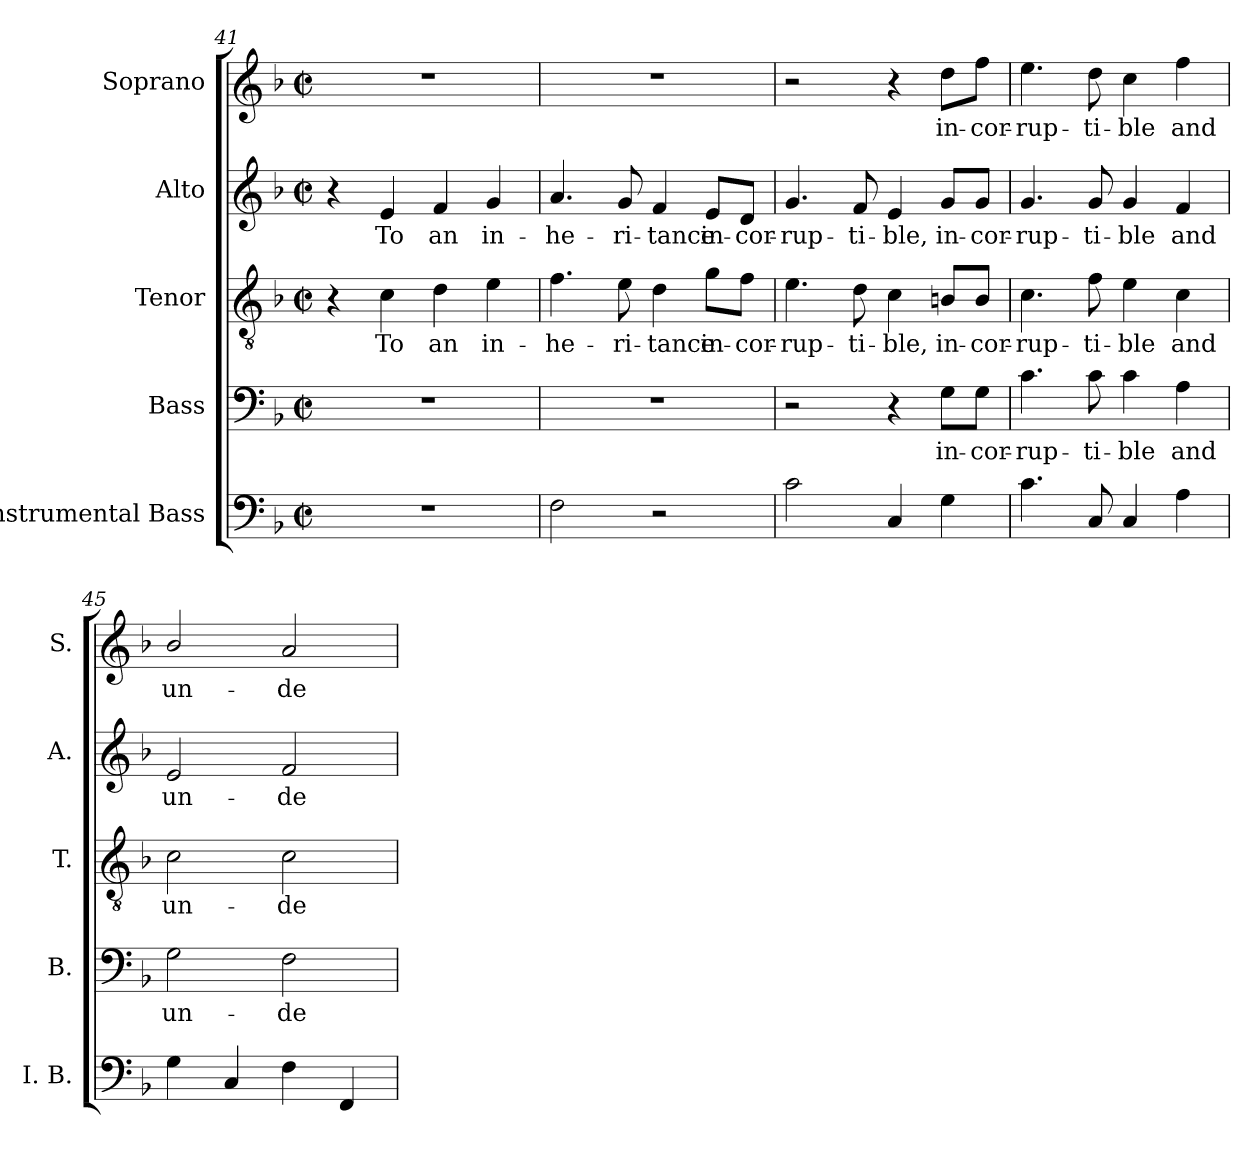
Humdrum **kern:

**kern	**kern	**text	**kern	**text	**kern	**text	**kern	**text
*part5	*part4	*part4	*part3	*part3	*part2	*part2	*part1	*part1
*staff5	*staff4	*staff4	*staff3	*staff3	*staff2	*staff2	*staff1	*staff1
*I"Instrumental Bass	*I"Bass	*	*I"Tenor	*	*I"Alto	*	*I"Soprano	*
*I'I. B.	*I'B.	*	*I'T.	*	*I'A.	*	*I'S.	*
*clefF4	*clefF4	*	*clefGv2	*	*clefG2	*	*clefG2	*
*	*	*	*ITrd7c12	*	*	*	*	*
*k[b-]	*k[b-]	*	*k[b-]	*	*k[b-]	*	*k[b-]	*
*F:	*F:	*	*F:	*	*F:	*	*F:	*
*M2/2	*M2/2	*	*M2/2	*	*M2/2	*	*M2/2	*
*met(c|)	*met(c|)	*	*met(c|)	*	*met(c|)	*	*met(c|)	*
=41	=41	=41	=41	=41	=41	=41	=41	=41
1r	1r	.	4r	.	4r	.	1r	.
!	!	!	!	!LO:LY:b:color=#000000	!	!	!	!
!	!	!	!	!	!	!LO:LY:b:color=#000000	!	!
.	.	.	4Ci\	To	4ei/	To	.	.
!	!	!	!	!LO:LY:b:color=#000000	!	!	!	!
!	!	!	!	!	!	!LO:LY:b:color=#000000	!	!
.	.	.	4Di\	an	4fi/	an	.	.
!	!	!	!	!LO:LY:b:color=#000000	!	!	!	!
!	!	!	!	!	!	!LO:LY:b:color=#000000	!	!
.	.	.	4Ei\	in-	4gi/	in-	.	.
=42	=42	=42	=42	=42	=42	=42	=42	=42
!	!	!	!	!LO:LY:b:color=#000000	!	!	!	!
!	!	!	!	!	!	!LO:LY:b:color=#000000	!	!
2Fi\	1r	.	4.Fi\	-he-	4.ai/	-he-	1r	.
!	!	!	!	!LO:LY:b:color=#000000	!	!	!	!
!	!	!	!	!	!	!LO:LY:b:color=#000000	!	!
.	.	.	8Ei\	-ri-	8gi/	-ri-	.	.
!	!	!	!	!LO:LY:b:color=#000000	!	!	!	!
!	!	!	!	!	!	!LO:LY:b:color=#000000	!	!
2r	.	.	4Di\	-tance	4fi/	-tance	.	.
!	!	!	!	!LO:LY:b:color=#000000	!	!	!	!
!	!	!	!	!	!	!LO:LY:b:color=#000000	!	!
.	.	.	8Gi\L	in-	8ei/L	in-	.	.
!	!	!	!	!LO:LY:b:color=#000000	!	!	!	!
!	!	!	!	!	!	!LO:LY:b:color=#000000	!	!
.	.	.	8Fi\J	-cor-	8di/J	-cor-	.	.
=43	=43	=43	=43	=43	=43	=43	=43	=43
!	!	!	!	!LO:LY:b:color=#000000	!	!	!	!
!	!	!	!	!	!	!LO:LY:b:color=#000000	!	!
2ci\	2r	.	4.Ei\	-rup-	4.gi/	-rup-	2r	.
!	!	!	!	!LO:LY:b:color=#000000	!	!	!	!
!	!	!	!	!	!	!LO:LY:b:color=#000000	!	!
.	.	.	8Di\	-ti-	8fi/	-ti-	.	.
!	!	!	!	!LO:LY:b:color=#000000	!	!	!	!
!	!	!	!	!	!	!LO:LY:b:color=#000000	!	!
4Ci/	4r	.	4Ci\	-ble,	4ei/	-ble,	4r	.
!	!	!LO:LY:b:color=#000000	!	!	!	!	!	!
!	!	!	!	!LO:LY:b:color=#000000	!	!	!	!
!	!	!	!	!	!	!LO:LY:b:color=#000000	!	!
!	!	!	!	!	!	!	!	!LO:LY:b:color=#000000
4Gi\	8Gi\L	in-	8BBni/L	in-	8gi/L	in-	8ddi\L	in-
!	!	!LO:LY:b:color=#000000	!	!	!	!	!	!
!	!	!	!	!LO:LY:b:color=#000000	!	!	!	!
!	!	!	!	!	!	!LO:LY:b:color=#000000	!	!
!	!	!	!	!	!	!	!	!LO:LY:b:color=#000000
.	8Gi\J	-cor-	8BBi/J	-cor-	8gi/J	-cor-	8ffi\J	-cor-
!!LO:LB:g=z
=44	=44	=44	=44	=44	=44	=44	=44	=44
!	!	!LO:LY:b:color=#000000	!	!	!	!	!	!
!	!	!	!	!LO:LY:b:color=#000000	!	!	!	!
!	!	!	!	!	!	!LO:LY:b:color=#000000	!	!
!	!	!	!	!	!	!	!	!LO:LY:b:color=#000000
4.ci\	4.ci\	-rup-	4.Ci\	-rup-	4.gi/	-rup-	4.eei\	-rup-
!	!	!LO:LY:b:color=#000000	!	!	!	!	!	!
!	!	!	!	!LO:LY:b:color=#000000	!	!	!	!
!	!	!	!	!	!	!LO:LY:b:color=#000000	!	!
!	!	!	!	!	!	!	!	!LO:LY:b:color=#000000
8Ci/	8ci\	-ti-	8Fi\	-ti-	8gi/	-ti-	8ddi\	-ti-
!	!	!LO:LY:b:color=#000000	!	!	!	!	!	!
!	!	!	!	!LO:LY:b:color=#000000	!	!	!	!
!	!	!	!	!	!	!LO:LY:b:color=#000000	!	!
!	!	!	!	!	!	!	!	!LO:LY:b:color=#000000
4Ci/	4ci\	-ble	4Ei\	-ble	4gi/	-ble	4cci\	-ble
!	!	!LO:LY:b:color=#000000	!	!	!	!	!	!
!	!	!	!	!LO:LY:b:color=#000000	!	!	!	!
!	!	!	!	!	!	!LO:LY:b:color=#000000	!	!
!	!	!	!	!	!	!	!	!LO:LY:b:color=#000000
4Ai\	4Ai\	and	4Ci\	and	4fi/	and	4ffi\	and
=45	=45	=45	=45	=45	=45	=45	=45	=45
!	!	!LO:LY:b:color=#000000	!	!	!	!	!	!
!	!	!	!	!LO:LY:b:color=#000000	!	!	!	!
!	!	!	!	!	!	!LO:LY:b:color=#000000	!	!
!	!	!	!	!	!	!	!	!LO:LY:b:color=#000000
4Gi\	2Gi\	un-	2Ci\	un-	2ei/	un-	2b-i/	un-
4Ci/	.	.	.	.	.	.	.	.
!	!	!LO:LY:b:color=#000000	!	!	!	!	!	!
!	!	!	!	!LO:LY:b:color=#000000	!	!	!	!
!	!	!	!	!	!	!LO:LY:b:color=#000000	!	!
!	!	!	!	!	!	!	!	!LO:LY:b:color=#000000
4Fi\	2Fi\	-de-	2Ci\	-de-	2fi/	-de-	2ai/	-de-
4FFi/	.	.	.	.	.	.	.	.
=	=	=	=	=	=	=	=	=
*-	*-	*-	*-	*-	*-	*-	*-	*-
